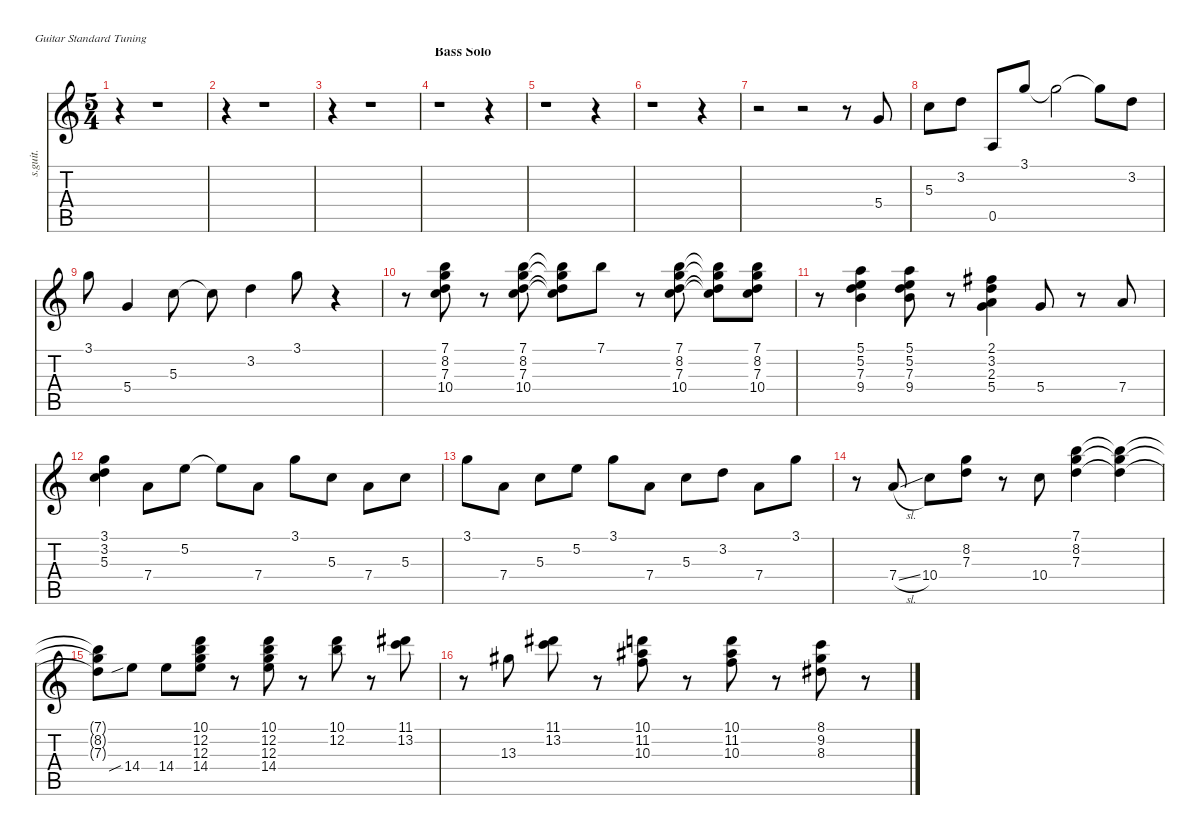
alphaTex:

\defaultSystemsLayout 4
\hideDynamics
\bracketExtendMode nobrackets
\track ("Guthrie Govan Clean" "s.guit.") {instrument electricguitarjazz}
\staff {score tabs}
\tuning (E4 B3 G3 D3 A2 E2)
\ts (5 4)
\tempo (152 hide)
\clef g2
\ks c
r.4{dy mp} r.1 |
r.4 r.1 |
r.4 r.1 |
\section ("" "Bass Solo")
r.1 r.4 |
r.1 r.4 |
r.1 r.4 |
r.2 r.2 r.8 5.4.8{dy pp} |
5.3.8 3.2.8 0.5.8 3.1.8 3.1{t}.2 3.1{t}.8 3.2.8 |
3.1.8 5.4.4 5.3.8 5.3{t}.8 3.2.4 3.1.8 r.4 |
r.8 (7.1 8.2 7.3 10.4).8 r.8 (7.1 8.2 7.3 10.4).8 (7.1{t} 8.2{t} 7.3{t} 10.4{t}).8 7.1.8 r.8 (7.1 8.2 7.3 10.4).8 (7.1{t} 8.2{t} 7.3{t} 10.4{t}).8 (7.1 8.2 7.3 10.4).8 |
r.8 (5.1 5.2 7.3 9.4).4 (5.1 5.2 7.3 9.4).8 r.8 (2.1{acc #} 3.2 2.3 5.4).4 5.4.8 r.8 7.4.8 |
(3.1 3.2 5.3).4 7.4.8 5.2.8 5.2{t}.8 7.4.8 3.1.8 5.3.8 7.4.8 5.3.8 |
3.1.8 7.4.8 5.3.8 5.2.8 3.1.8 7.4.8 5.3.8 3.2.8 7.4.8 3.1.8 |
r.8 7.4{sl}.8 10.4.8 (8.2 7.3).8 r.8 10.4.8 (7.1 8.2 7.3).4 (7.1{t} 8.2{t} 7.3{t}).4 |
(7.1{t} 8.2{t} 7.3{t}).8 14.4{sib}.8 14.4.8 (10.1 12.2 12.3 14.4).8 r.8 (10.1 12.2 12.3 14.4).8 r.8 (10.1 12.2).8 r.8 (11.1{acc #} 13.2).8 |
r.8 13.3{acc #}.8 (11.1{acc #} 13.2).8 r.8 (10.1 11.2{acc #} 10.3).8 r.8 (10.1 11.2{acc #} 10.3).8 r.8 (8.1 9.2{acc #} 8.3{acc #}).8 r.8
